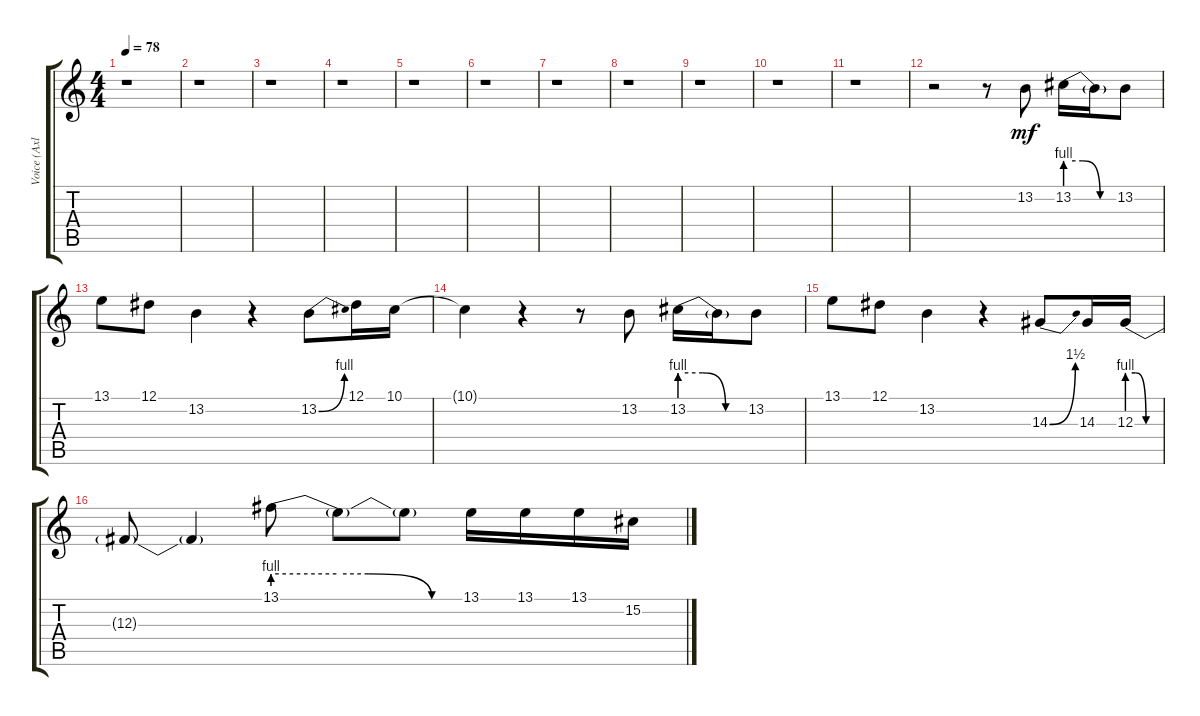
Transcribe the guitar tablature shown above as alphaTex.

\track ("Voice (Axl)" "Voice (Axl") {instrument lead2sawtooth}
\staff {score tabs}
\tuning (Eb4 Bb3 Gb3 Db3 Ab2 Eb2) {hide}
\ts (4 4)
\tempo 78
\clef g2
\ks c
r.1{dy mf} |
r.1 |
r.1 |
r.1 |
r.1 |
r.1 |
r.1 |
r.1 |
r.1 |
r.1 |
r.1 |
r.2 r.8 13.2.8 13.2{be (custom 0 4 20 4 40 0 60 0)}.16 13.2{t}.16 13.2.8 |
13.1.8 12.1.8 13.2.4 r.4 13.2{be (bend 0 0 60 4)}.8 12.1.16 10.1.16 |
10.1{t}.4 r.4 r.8 13.2.8 13.2{be (custom 0 4 20 4 40 0 60 0)}.16 13.2{t}.16 13.2.8 |
13.1.8 12.1.8 13.2.4 r.4 14.3{be (bend 0 0 60 6)}.8 14.3.16 12.3{be (custom 0 4 15 4 35 0 40 0 60 0)}.16 |
12.3{t}.8 12.3{t}.4 13.1{be (custom 0 4 20 4 30 4 50 0 60 0)}.8 13.1{t}.8 13.1{t}.8 13.1.16 13.1.16 13.1.16 15.2.16
